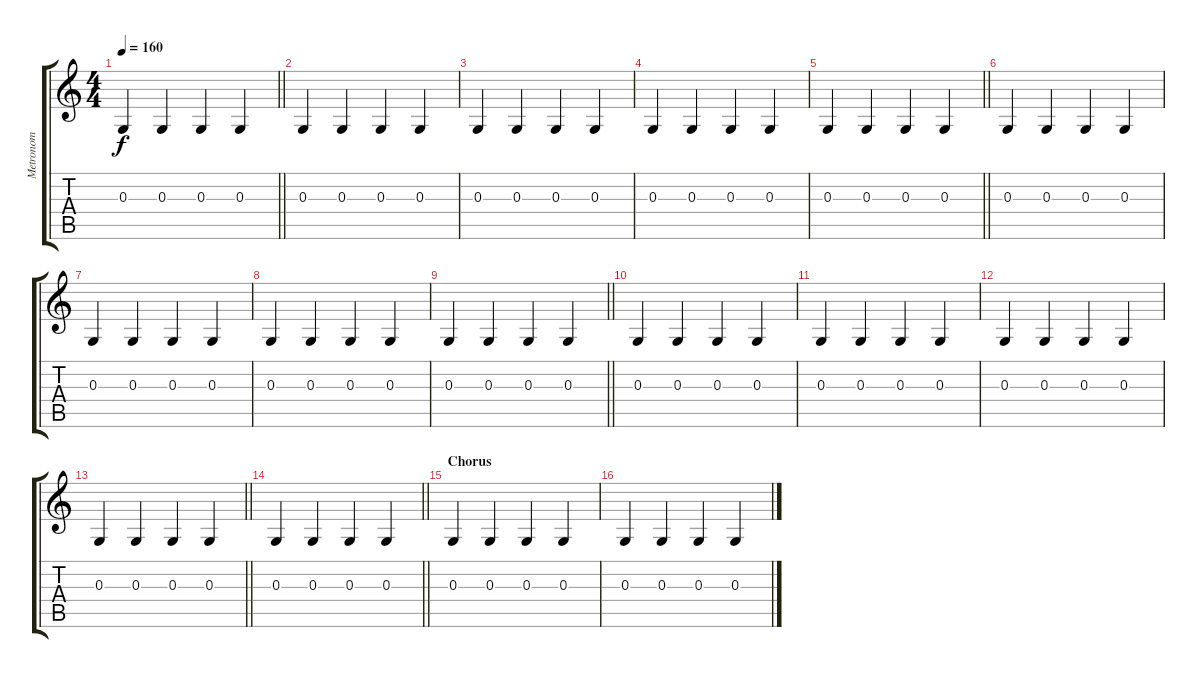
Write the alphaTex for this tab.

\track ("Metronom" "Metronom") {instrument woodblock}
\staff {score tabs}
\tuning (E4 B3 G3 D3 A2 E2) {hide}
\ts (4 4)
\tempo 160
\clef g2
\barLineRight lightlight
\ks c
0.3.4{dy f} 0.3.4 0.3.4 0.3.4 |
0.3.4 0.3.4 0.3.4 0.3.4 |
0.3.4 0.3.4 0.3.4 0.3.4 |
0.3.4 0.3.4 0.3.4 0.3.4 |
\barLineRight lightlight
0.3.4 0.3.4 0.3.4 0.3.4 |
0.3.4 0.3.4 0.3.4 0.3.4 |
0.3.4 0.3.4 0.3.4 0.3.4 |
0.3.4 0.3.4 0.3.4 0.3.4 |
\barLineRight lightlight
0.3.4 0.3.4 0.3.4 0.3.4 |
0.3.4 0.3.4 0.3.4 0.3.4 |
0.3.4 0.3.4 0.3.4 0.3.4 |
0.3.4 0.3.4 0.3.4 0.3.4 |
\barLineRight lightlight
0.3.4 0.3.4 0.3.4 0.3.4 |
\barLineRight lightlight
0.3.4 0.3.4 0.3.4 0.3.4 |
\section ("" "Chorus")
0.3.4 0.3.4 0.3.4 0.3.4 |
0.3.4 0.3.4 0.3.4 0.3.4
